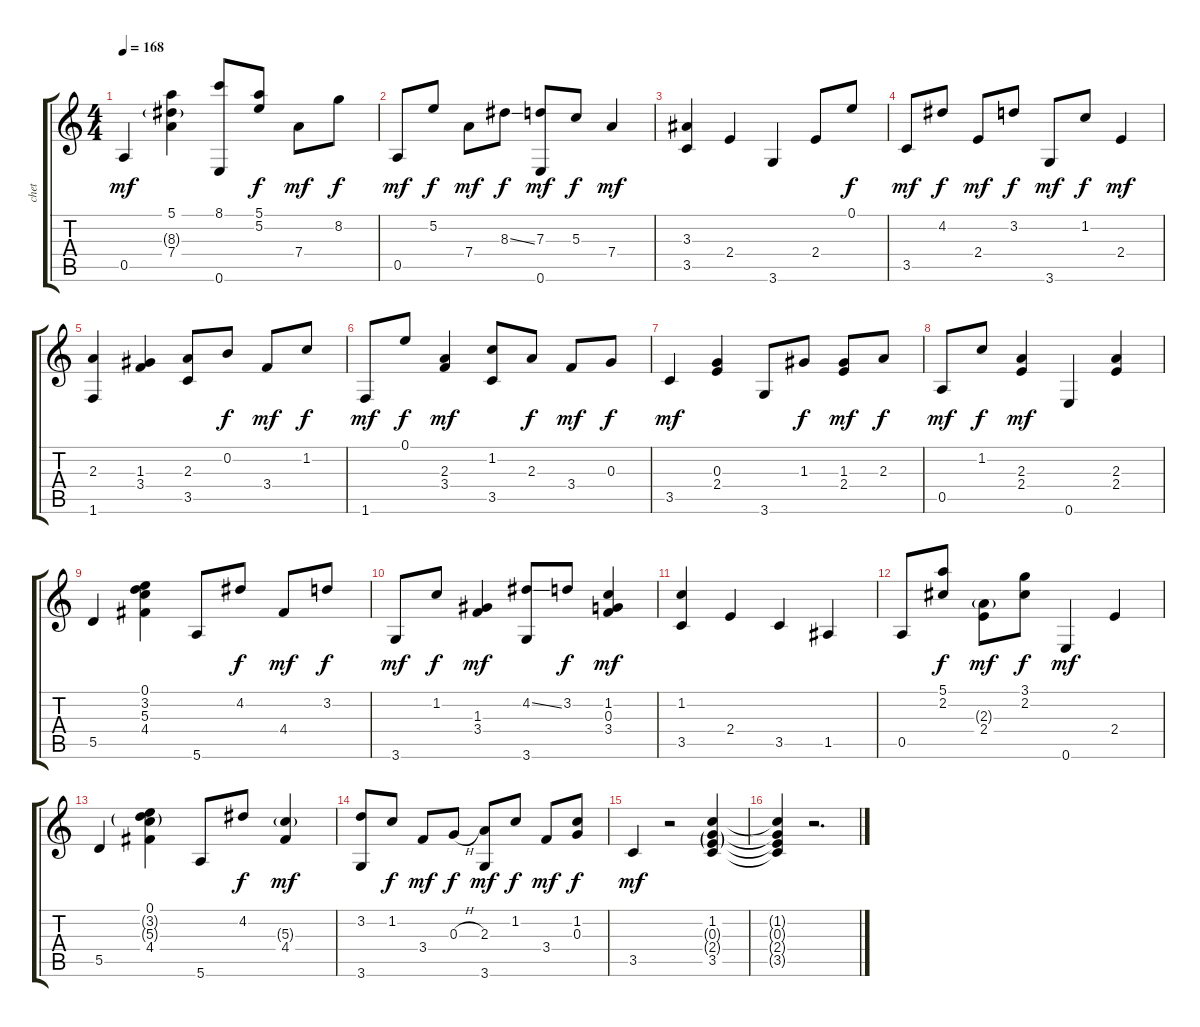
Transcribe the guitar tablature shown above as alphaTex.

\track ("chet" "chet") {instrument acousticguitarsteel}
\staff {score tabs}
\tuning (E4 B3 G3 D3 A2 E2) {hide}
\ts (4 4)
\tempo 168
\clef g2
\ks c
0.5.4{dy mf} (5.1 8.3{g} 7.4).4 (8.1 0.6).8 (5.1 5.2).8{dy f} 7.4.8{dy mf} 8.2.8{dy f} |
0.5.8{dy mf} 5.2.8{dy f} 7.4.8{dy mf} 8.3{ss}.8{dy f} (7.3 0.6).8{dy mf} 5.3.8{dy f} 7.4.4{dy mf} |
(3.3 3.5).4 2.4.4 3.6.4 2.4.8 0.1.8{dy f} |
3.5.8{dy mf} 4.2.8{dy f} 2.4.8{dy mf} 3.2.8{dy f} 3.6.8{dy mf} 1.2.8{dy f} 2.4.4{dy mf} |
(2.3 1.6).4 (1.3 3.4).4 (2.3 3.5).8 0.2.8{dy f} 3.4.8{dy mf} 1.2.8{dy f} |
1.6.8{dy mf} 0.1.8{dy f} (2.3 3.4).4{dy mf} (1.2 3.5).8 2.3.8{dy f} 3.4.8{dy mf} 0.3.8{dy f} |
3.5.4{dy mf} (0.3 2.4).4 3.6.8 1.3.8{dy f} (1.3 2.4).8{dy mf} 2.3.8{dy f} |
0.5.8{dy mf} 1.2.8{dy f} (2.3 2.4).4{dy mf} 0.6.4 (2.3 2.4).4 |
5.5.4 (0.1 3.2 5.3 4.4).4 5.6.8 4.2.8{dy f} 4.4.8{dy mf} 3.2.8{dy f} |
3.6.8{dy mf} 1.2.8{dy f} (1.3 3.4).4{dy mf} (4.2{ss} 3.6).8 3.2.8{dy f} (1.2 0.3 3.4).4{dy mf} |
(1.2 3.5).4 2.4.4 3.5.4 1.5.4 |
0.5.8 (5.1 2.2).8{dy f} (2.3{g} 2.4).8{dy mf} (3.1 2.2).8{dy f} 0.6.4{dy mf} 2.4.4 |
5.5.4 (0.1 3.2{g} 5.3{g} 4.4).4 5.6.8 4.2.8{dy f} (5.3{g} 4.4).4{dy mf} |
(3.2 3.6).8 1.2.8{dy f} 3.4.8{dy mf} 0.3{h}.8{dy f} (2.3 3.6).8{dy mf} 1.2.8{dy f} 3.4.8{dy mf} (1.2 0.3).8{dy f} |
3.5.4{dy mf} r.2 (1.2 0.3{g} 2.4{g} 3.5).4 |
(1.2{t} 0.3{t} 2.4{t} 3.5{t}).4 r.2{d}
